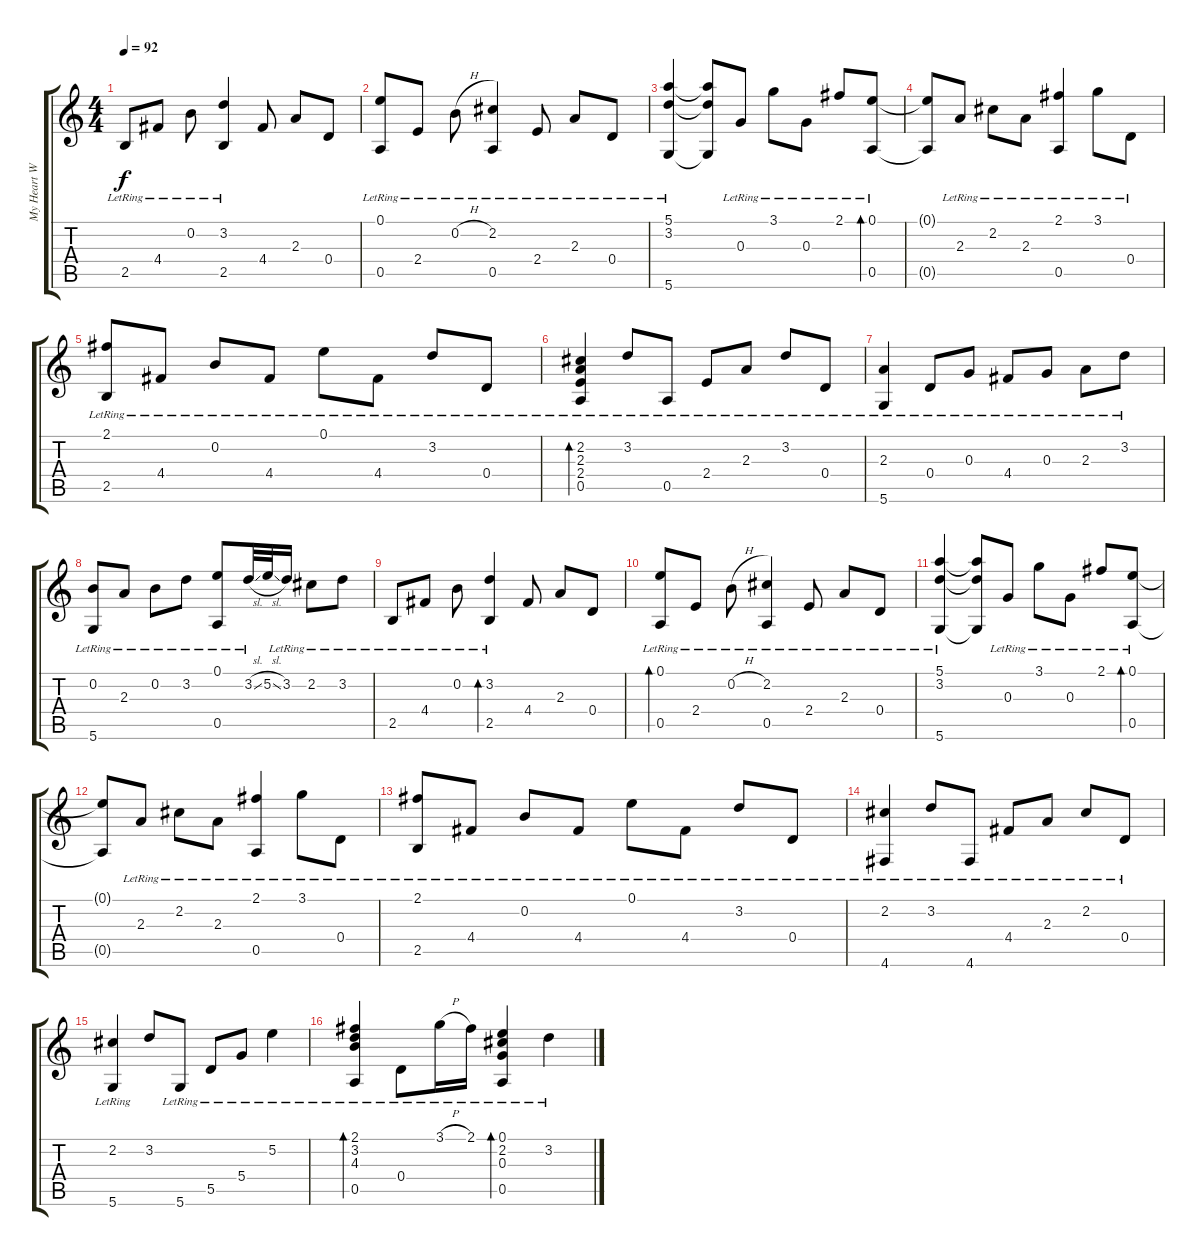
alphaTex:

\track ("My Heart Will Go On" "My Heart W") {instrument acousticguitarsteel}
\staff {score tabs}
\tuning (E4 B3 G3 D3 A2 D2) {hide}
\ts (4 4)
\tempo 92
\clef g2
\ks c
2.5{lr}.8{dy f} 4.4{lr}.8 0.2{lr}.8 (3.2{lr} 2.5).4 4.4.8 2.3.8 0.4.8 |
(0.1{lr} 0.5{lr}).8 2.4{lr}.8 0.2{h lr}.8 (2.2{lr} 0.5{lr}).4 2.4{lr}.8 2.3{lr}.8 0.4{lr}.8 |
(5.1{lr} 3.2{lr} 5.6{lr}).4 (5.1{t} 3.2{t} 5.6{t}).8 0.3{lr}.8 3.1{lr}.8 0.3{lr}.8 2.1{lr}.8 (0.1{lr} 0.5).8{bd 240} |
(0.1{t} 0.5{t}).8 2.3{lr}.8 2.2{lr}.8 2.3{lr}.8 (2.1{lr} 0.5{lr}).4 3.1{lr}.8 0.4{lr}.8 |
(2.1{lr} 2.5{lr}).8 4.4{lr}.8 0.2{lr}.8 4.4{lr}.8 0.1{lr}.8 4.4{lr}.8 3.2{lr}.8 0.4{lr}.8 |
(2.2 2.3 2.4 0.5{lr}).4{bd 240} 3.2{lr}.8 0.5{lr}.8 2.4{lr}.8 2.3{lr}.8 3.2{lr}.8 0.4{lr}.8 |
(2.3 5.6{lr}).4 0.4{lr}.8 0.3{lr}.8 4.4{lr}.8 0.3{lr}.8 2.3{lr}.8 3.2{lr}.8 |
(0.2{lr} 5.6{lr}).8 2.3{lr}.8 0.2{lr}.8 3.2{lr}.8 (0.1{lr} 0.5{lr}).8 3.2{sl lr}.32 5.2{sl}.32 3.2{lr}.16 2.2{lr}.8 3.2{lr}.8 |
2.5{lr}.8 4.4{lr}.8 0.2{lr}.8 (3.2{lr} 2.5{lr}).4{bd 240} 4.4.8 2.3.8 0.4.8 |
(0.1{lr} 0.5{lr}).8{bd 240} 2.4{lr}.8 0.2{h lr}.8 (2.2{lr} 0.5{lr}).4 2.4{lr}.8 2.3{lr}.8 0.4{lr}.8 |
(5.1{lr} 3.2{lr} 5.6{lr}).4 (5.1{t} 3.2{t} 5.6{t}).8 0.3{lr}.8 3.1{lr}.8 0.3{lr}.8 2.1{lr}.8 (0.1{lr} 0.5).8{bd 240} |
(0.1{t} 0.5{t}).8 2.3{lr}.8 2.2{lr}.8 2.3{lr}.8 (2.1{lr} 0.5{lr}).4 3.1{lr}.8 0.4{lr}.8 |
(2.1{lr} 2.5{lr}).8 4.4{lr}.8 0.2{lr}.8 4.4{lr}.8 0.1{lr}.8 4.4{lr}.8 3.2{lr}.8 0.4{lr}.8 |
(2.2{lr} 4.6{lr}).4 3.2{lr}.8 4.6{lr}.8 4.4{lr}.8 2.3{lr}.8 2.2{lr}.8 0.4{lr}.8 |
(2.2 5.6{lr}).4 3.2.8 5.6{lr}.8 5.5{lr}.8 5.4{lr}.8 5.2{lr}.4 |
(2.1{lr} 3.2{lr} 4.3{lr} 0.5{lr}).4{bd 480} 0.4{lr}.8 3.1{h lr}.16 2.1{lr}.16 (0.1{lr} 2.2{lr} 0.3{lr} 0.5{lr}).4{bd 480} 3.2{lr}.4
